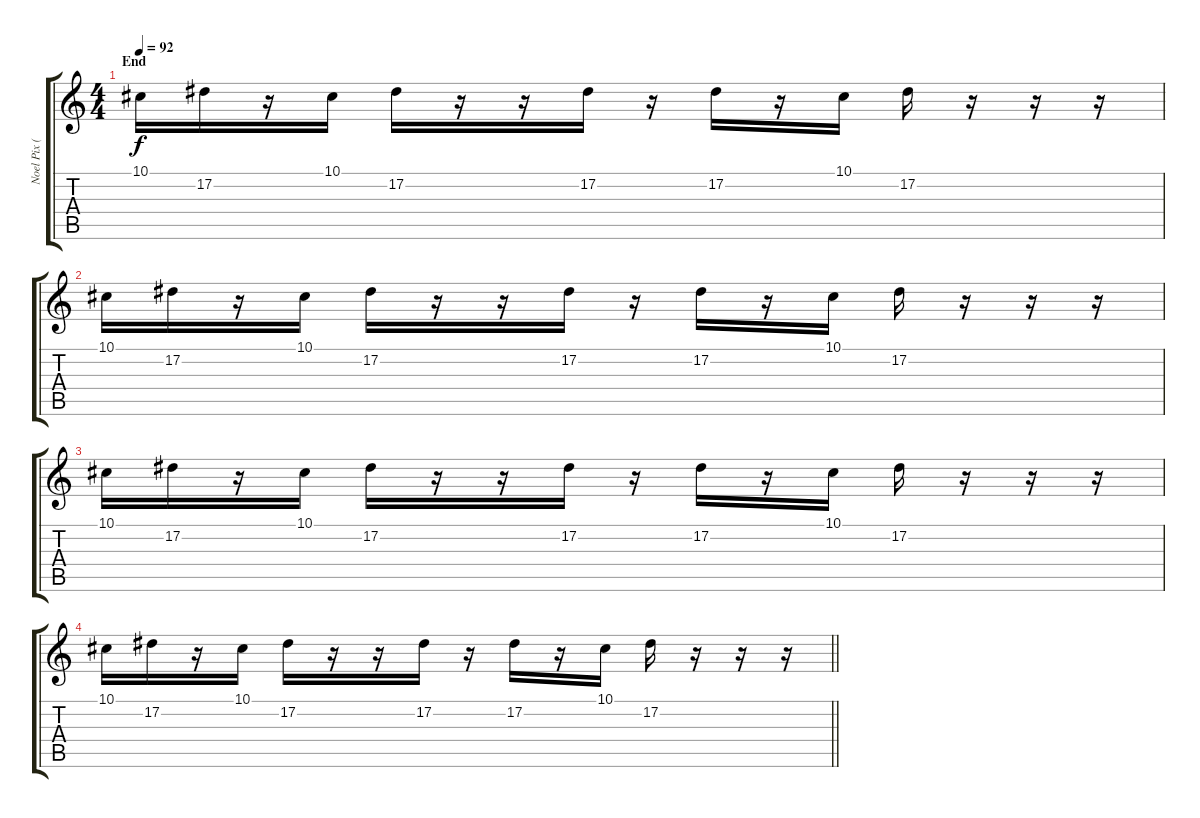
\track ("Noel Pix ( Keyboard 1 ) " "Noel Pix (") {instrument synthstrings1}
\staff {score tabs}
\tuning (Eb4 Bb3 Gb3 Db3 Ab2 Db2) {hide}
\ts (4 4)
\section ("" "End")
\tempo 92
\clef g2
\ks c
10.1.16{dy f volume 15} 17.2.16 r.16 10.1.16 17.2.16 r.16 r.16 17.2.16 r.16 17.2.16 r.16 10.1.16 17.2.16 r.16 r.16 r.16 |
10.1.16 17.2.16 r.16 10.1.16 17.2.16 r.16 r.16 17.2.16 r.16 17.2.16 r.16 10.1.16 17.2.16 r.16 r.16 r.16 |
10.1.16 17.2.16 r.16 10.1.16 17.2.16 r.16 r.16 17.2.16 r.16 17.2.16 r.16 10.1.16 17.2.16 r.16 r.16 r.16 |
\barLineRight lightlight
10.1.16 17.2.16 r.16 10.1.16 17.2.16 r.16 r.16 17.2.16 r.16 17.2.16 r.16 10.1.16 17.2.16 r.16 r.16 r.16
